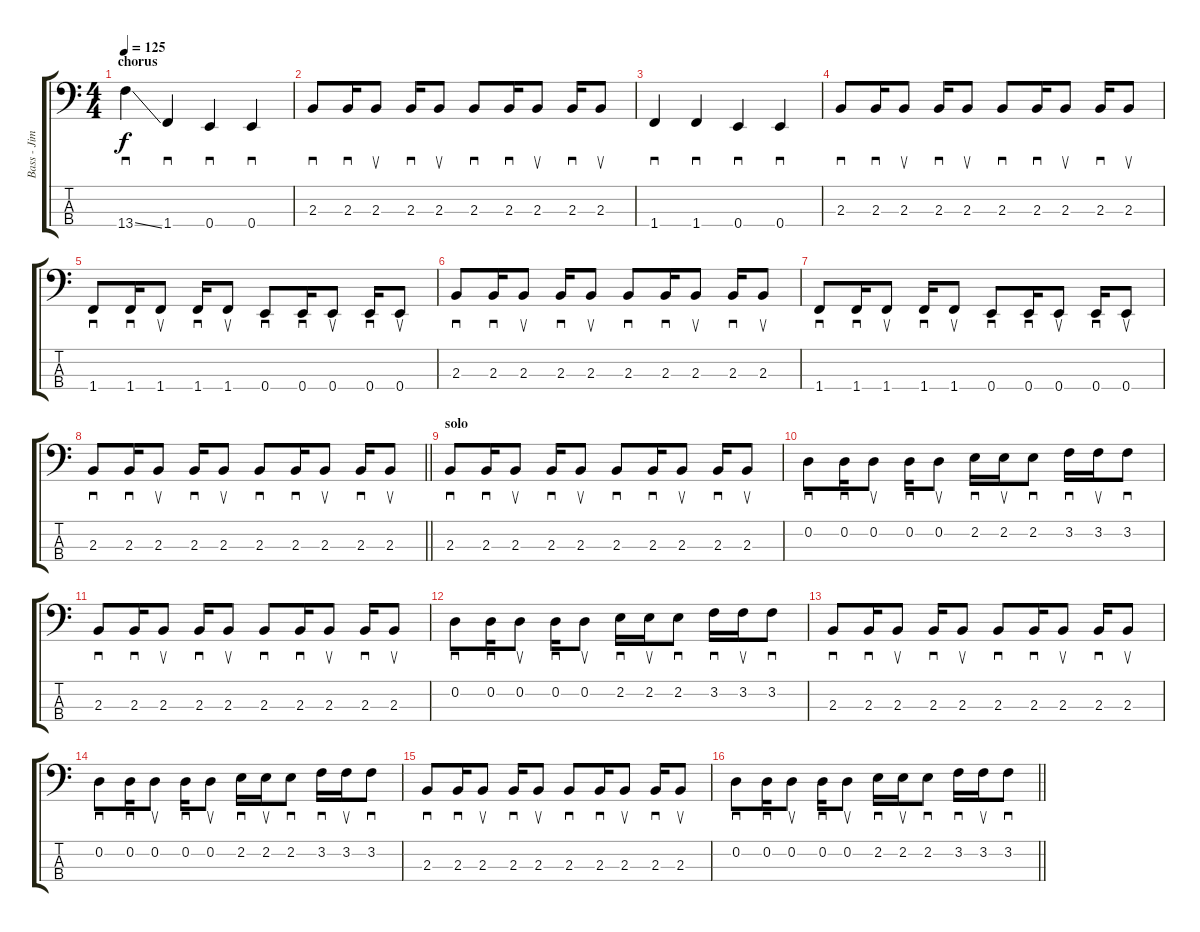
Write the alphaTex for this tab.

\track ("Bass - Jim Gray" "Bass - Jim") {instrument electricbasspick}
\staff {score tabs}
\tuning (G2 D2 A1 E1) {hide}
\ts (4 4)
\section ("" "chorus")
\tempo 125
\clef f4
\ks c
13.4{ss}.4{sd dy f} 1.4.4{sd} 0.4.4{sd} 0.4.4{sd} |
2.3.8{sd} 2.3.16{sd} 2.3.8{su} 2.3.16{sd} 2.3.8{su} 2.3.8{sd} 2.3.16{sd} 2.3.8{su} 2.3.16{sd} 2.3.8{su} |
1.4.4{sd} 1.4.4{sd} 0.4.4{sd} 0.4.4{sd} |
2.3.8{sd} 2.3.16{sd} 2.3.8{su} 2.3.16{sd} 2.3.8{su} 2.3.8{sd} 2.3.16{sd} 2.3.8{su} 2.3.16{sd} 2.3.8{su} |
1.4.8{sd} 1.4.16{sd} 1.4.8{su} 1.4.16{sd} 1.4.8{su} 0.4.8{sd} 0.4.16{sd} 0.4.8{su} 0.4.16{sd} 0.4.8{su} |
2.3.8{sd} 2.3.16{sd} 2.3.8{su} 2.3.16{sd} 2.3.8{su} 2.3.8{sd} 2.3.16{sd} 2.3.8{su} 2.3.16{sd} 2.3.8{su} |
1.4.8{sd} 1.4.16{sd} 1.4.8{su} 1.4.16{sd} 1.4.8{su} 0.4.8{sd} 0.4.16{sd} 0.4.8{su} 0.4.16{sd} 0.4.8{su} |
\barLineRight lightlight
2.3.8{sd} 2.3.16{sd} 2.3.8{su} 2.3.16{sd} 2.3.8{su} 2.3.8{sd} 2.3.16{sd} 2.3.8{su} 2.3.16{sd} 2.3.8{su} |
\section ("" "solo")
2.3.8{sd} 2.3.16{sd} 2.3.8{su} 2.3.16{sd} 2.3.8{su} 2.3.8{sd} 2.3.16{sd} 2.3.8{su} 2.3.16{sd} 2.3.8{su} |
0.2.8{sd} 0.2.16{sd} 0.2.8{su} 0.2.16{sd} 0.2.8{su} 2.2.16{sd} 2.2.16{su} 2.2.8{sd} 3.2.16{sd} 3.2.16{su} 3.2.8{sd} |
2.3.8{sd} 2.3.16{sd} 2.3.8{su} 2.3.16{sd} 2.3.8{su} 2.3.8{sd} 2.3.16{sd} 2.3.8{su} 2.3.16{sd} 2.3.8{su} |
0.2.8{sd} 0.2.16{sd} 0.2.8{su} 0.2.16{sd} 0.2.8{su} 2.2.16{sd} 2.2.16{su} 2.2.8{sd} 3.2.16{sd} 3.2.16{su} 3.2.8{sd} |
2.3.8{sd} 2.3.16{sd} 2.3.8{su} 2.3.16{sd} 2.3.8{su} 2.3.8{sd} 2.3.16{sd} 2.3.8{su} 2.3.16{sd} 2.3.8{su} |
0.2.8{sd} 0.2.16{sd} 0.2.8{su} 0.2.16{sd} 0.2.8{su} 2.2.16{sd} 2.2.16{su} 2.2.8{sd} 3.2.16{sd} 3.2.16{su} 3.2.8{sd} |
2.3.8{sd} 2.3.16{sd} 2.3.8{su} 2.3.16{sd} 2.3.8{su} 2.3.8{sd} 2.3.16{sd} 2.3.8{su} 2.3.16{sd} 2.3.8{su} |
\barLineRight lightlight
0.2.8{sd} 0.2.16{sd} 0.2.8{su} 0.2.16{sd} 0.2.8{su} 2.2.16{sd} 2.2.16{su} 2.2.8{sd} 3.2.16{sd} 3.2.16{su} 3.2.8{sd}
